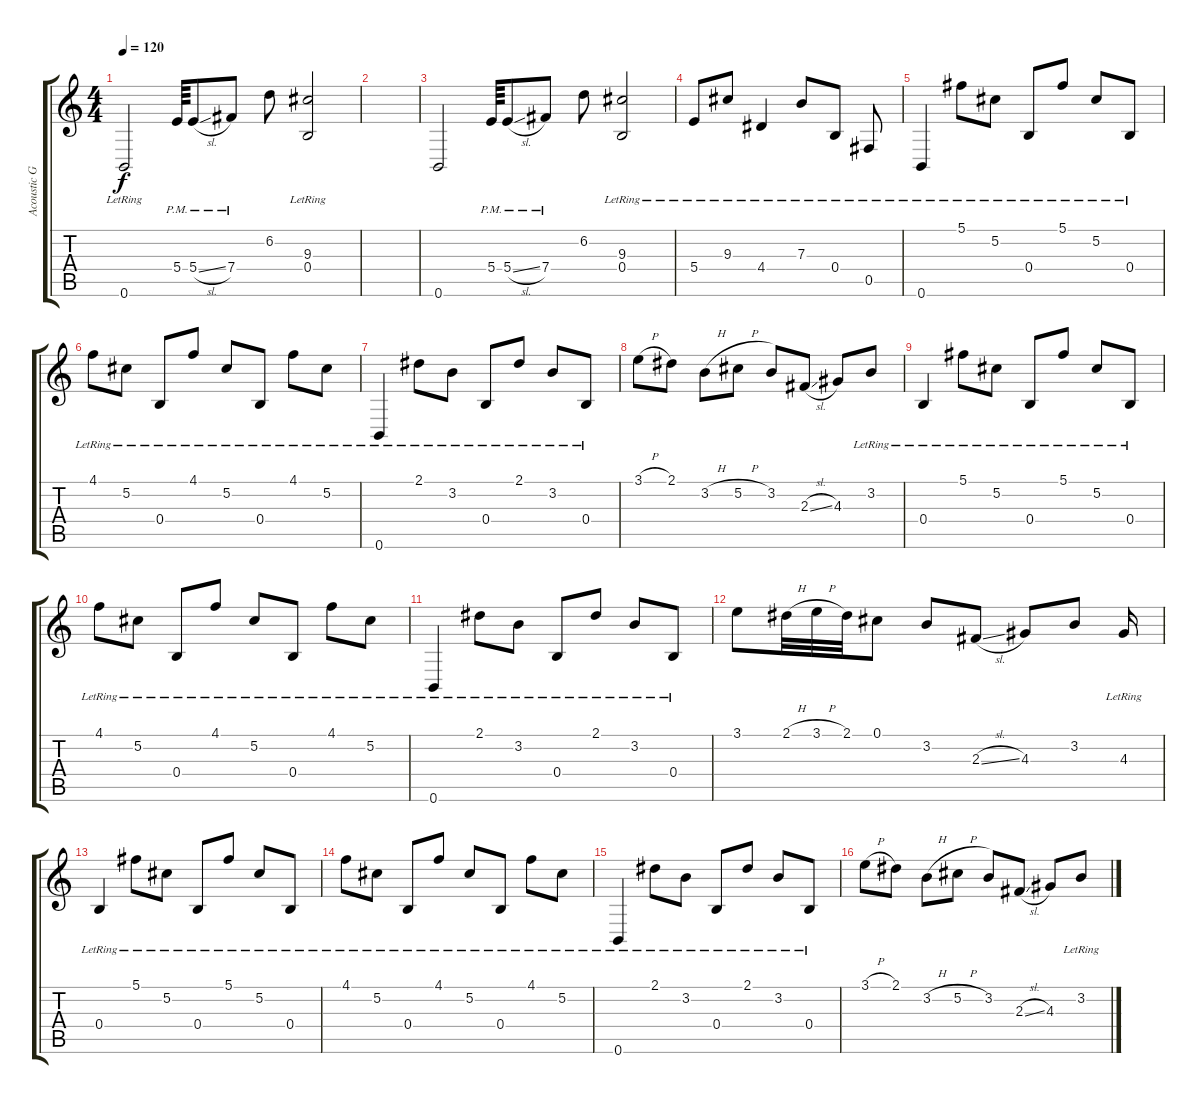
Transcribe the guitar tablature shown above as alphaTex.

\track ("Acoustic Guitar" "Acoustic G") {instrument acousticguitarsteel}
\staff {score tabs}
\tuning (Db4 Ab3 E3 B2 Gb2 B1) {hide}
\ts (4 4)
\tempo 120
\clef g2
\ks c
0.6{lr}.2{dy f} 5.4{pm}.64 5.4{sl pm}.8 7.4{pm}.8 6.2.8 (9.3{lr} 0.4).2 |
|
0.6.2 5.4{pm}.64 5.4{sl pm}.8 7.4{pm}.8 6.2.8 (9.3 0.4{lr}).2 |
5.4{lr}.8 9.3{lr}.8 4.4{lr}.4 7.3{lr}.8 0.4{lr}.8 0.5{lr}.8 |
0.6{lr}.4 5.1{lr}.8 5.2{lr}.8 0.4{lr}.8 5.1{lr}.8 5.2{lr}.8 0.4{lr}.8 |
4.1{lr}.8 5.2{lr}.8 0.4{lr}.8 4.1{lr}.8 5.2{lr}.8 0.4{lr}.8 4.1{lr}.8 5.2{lr}.8 |
0.6{lr}.4 2.1{lr}.8 3.2{lr}.8 0.4{lr}.8 2.1{lr}.8 3.2{lr}.8 0.4{lr}.8 |
3.1{h}.8 2.1.8 3.2{h}.8 5.2{h}.8 3.2.8 2.3{sl}.8 4.3.8 3.2{lr}.8 |
0.4{lr}.4 5.1{lr}.8 5.2{lr}.8 0.4{lr}.8 5.1{lr}.8 5.2{lr}.8 0.4{lr}.8 |
4.1{lr}.8 5.2{lr}.8 0.4{lr}.8 4.1{lr}.8 5.2{lr}.8 0.4{lr}.8 4.1{lr}.8 5.2{lr}.8 |
0.6{lr}.4 2.1{lr}.8 3.2{lr}.8 0.4{lr}.8 2.1{lr}.8 3.2{lr}.8 0.4{lr}.8 |
3.1.8 2.1{h}.32 3.1{h}.32 2.1.32 0.1.8 3.2.8 2.3{sl}.8 4.3.8 3.2.8 4.3{lr}.16 |
0.4{lr}.4 5.1{lr}.8 5.2{lr}.8 0.4{lr}.8 5.1{lr}.8 5.2{lr}.8 0.4{lr}.8 |
4.1{lr}.8 5.2{lr}.8 0.4{lr}.8 4.1{lr}.8 5.2{lr}.8 0.4{lr}.8 4.1{lr}.8 5.2{lr}.8 |
0.6{lr}.4 2.1{lr}.8 3.2{lr}.8 0.4{lr}.8 2.1{lr}.8 3.2{lr}.8 0.4{lr}.8 |
3.1{h}.8 2.1.8 3.2{h}.8 5.2{h}.8 3.2.8 2.3{sl}.8 4.3.8 3.2{lr}.8
